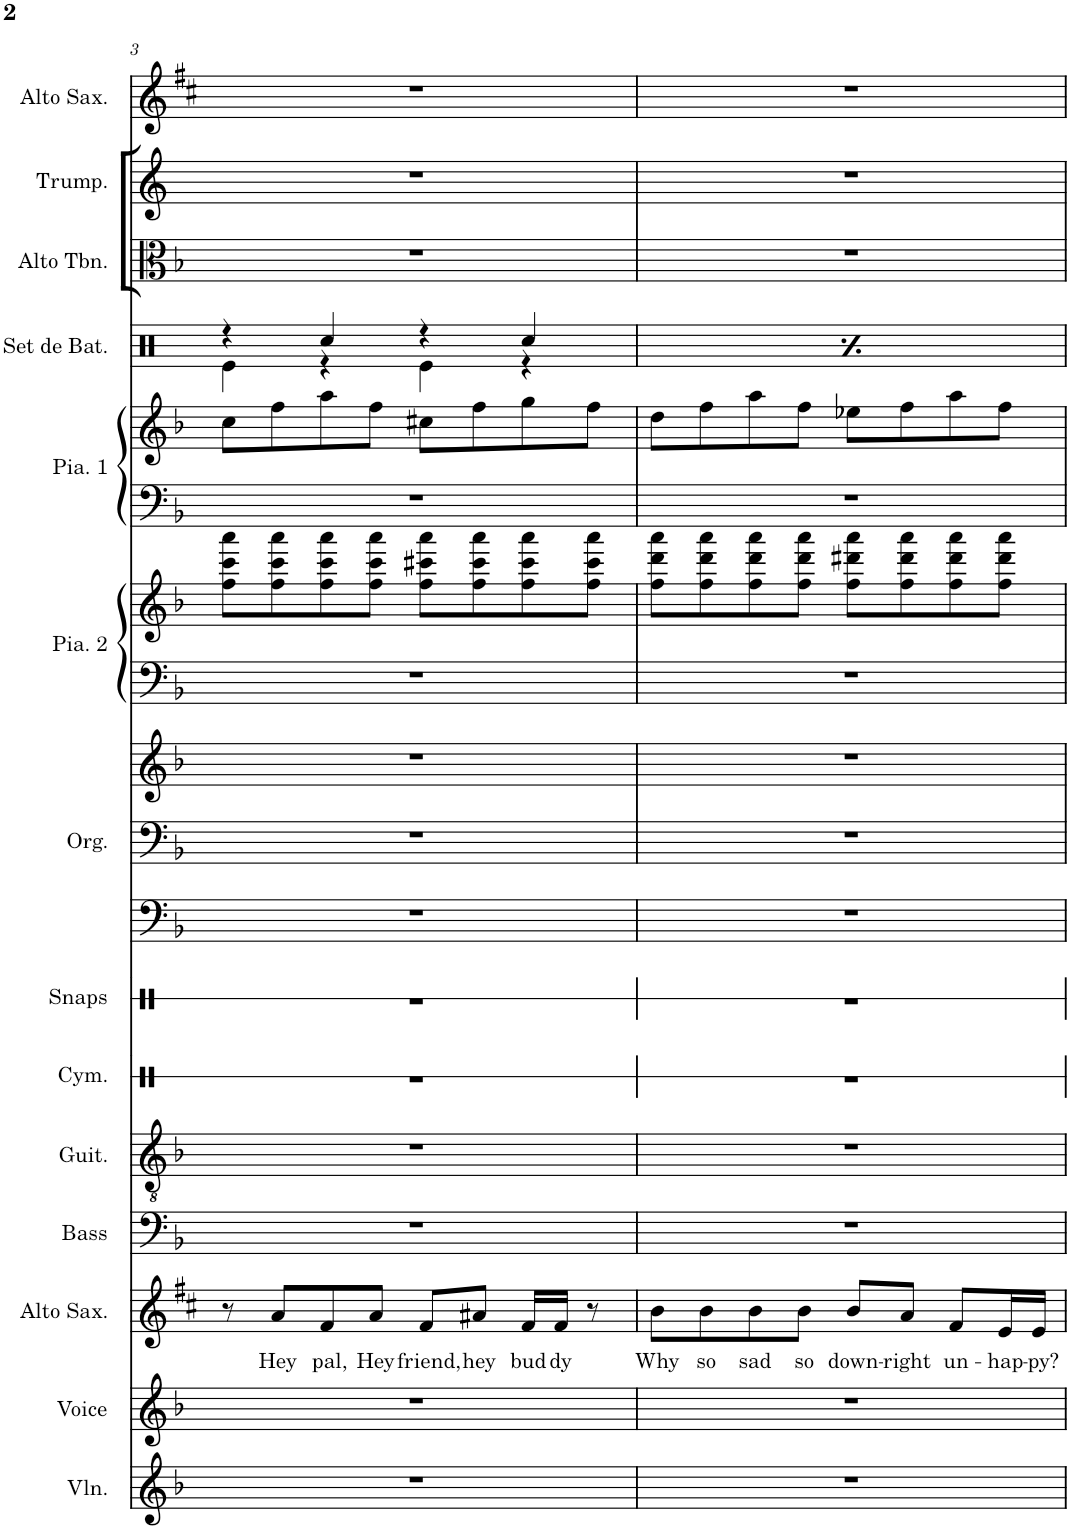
**kern	**kern	**kern	**text	**kern	**kern	**kern	**kern	**kern	**kern	**kern	**kern	**kern	**kern	**kern	**kern	**kern	**kern	**kern
*part14	*part13	*part12	*part12	*part11	*part10	*part9	*part8	*part7	*part7	*part7	*part6	*part6	*part5	*part5	*part4	*part3	*part2	*part1
*staff18	*staff17	*staff16	*staff16	*staff15	*staff14	*staff13	*staff12	*staff11	*staff10	*staff9	*staff8	*staff7	*staff6	*staff5	*staff4	*staff3	*staff2	*staff1
*I"Violin	*I"Voice	*I"Alto Saxophone	*	*I"Electric Bass	*I"Classical Guitar	*I"Cymbales	*I"Snaps	*I"Organ	*	*	*I"Piano 2	*	*I"Piano 1	*	*I"Set de batterie	*I"Alto Trombone	*I"Trumpet	*I"Alto Saxophone
*I'Vln.	*I'Voice	*I'Alto Sax.	*	*I'Bass	*I'Guit.	*I'Cym.	*I'Snaps	*I'Org.	*	*	*I'Pia. 2	*	*I'Pia. 1	*	*I'Set de Bat.	*I'Alto Tbn.	*I'Trump.	*I'Alto Sax.
!!LO:PB:g=z
*clefG2	*clefG2	*clefG2	*	*clefF4	*clefGv2	*clefX	*clefX	*clefF4	*clefF4	*clefG2	*clefF4	*clefG2	*clefF4	*clefG2	*clefX	*clefC3	*clefG2	*clefG2
*	*	*Trd5c9	*	*Trd7c12	*	*	*	*	*	*	*	*	*	*	*	*	*Trd1c2	*Trd5c9
*k[b-]	*k[b-]	*k[f#c#]	*	*k[b-]	*k[b-]	*k[]	*k[]	*k[b-]	*k[b-]	*k[b-]	*k[b-]	*k[b-]	*k[b-]	*k[b-]	*k[]	*k[b-]	*k[]	*k[f#c#]
*M4/4	*M4/4	*M4/4	*	*M4/4	*M4/4	*M4/4	*M4/4	*M4/4	*M4/4	*M4/4	*M4/4	*M4/4	*M4/4	*M4/4	*M4/4	*M4/4	*M4/4	*M4/4
=3	=3	=3	=3	=3	=3	=3	=3	=3	=3	=3	=3	=3	=3	=3	=3	=3	=3	=3
*	*	*	*	*	*	*	*	*	*	*	*	*	*	*	*^	*	*	*
1r	1r	8r	.	1r	1r	1r	1r	1r	1r	1r	1r	8ff\ 8ccc\ 8aaa\L	1r	8cc\L	4r	4Re\	1r	1r	1r
!	!	!	!LO:LY:b	!	!	!	!	!	!	!	!	!	!	!	!	!	!	!	!
.	.	8a/L	Hey	.	.	.	.	.	.	.	.	8ff\ 8ccc\ 8aaa\	.	8ff\	.	.	.	.	.
!	!	!	!LO:LY:b	!	!	!	!	!	!	!	!	!	!	!	!	!	!	!	!
.	.	8f#/	pal,	.	.	.	.	.	.	.	.	8ff\ 8ccc\ 8aaa\	.	8aa\	4Rcc/	4r	.	.	.
!	!	!	!LO:LY:b	!	!	!	!	!	!	!	!	!	!	!	!	!	!	!	!
.	.	8a/J	Hey	.	.	.	.	.	.	.	.	8ff\ 8ccc\ 8aaa\J	.	8ff\J	.	.	.	.	.
!	!	!	!LO:LY:b	!	!	!	!	!	!	!	!	!	!	!	!	!	!	!	!
.	.	8f#/L	friend,	.	.	.	.	.	.	.	.	8ff\ 8ccc#X\ 8aaa\L	.	8cc#X\L	4r	4Re\	.	.	.
!	!	!	!LO:LY:b	!	!	!	!	!	!	!	!	!	!	!	!	!	!	!	!
.	.	8a#X/J	hey	.	.	.	.	.	.	.	.	8ff\ 8ccc#\ 8aaa\	.	8ff\	.	.	.	.	.
!	!	!	!LO:LY:b	!	!	!	!	!	!	!	!	!	!	!	!	!	!	!	!
.	.	16f#/LL	bud	.	.	.	.	.	.	.	.	8ff\ 8ccc#\ 8aaa\	.	8gg\	4Rcc/	4r	.	.	.
!	!	!	!LO:LY:b	!	!	!	!	!	!	!	!	!	!	!	!	!	!	!	!
.	.	16f#/JJ	dy	.	.	.	.	.	.	.	.	.	.	.	.	.	.	.	.
.	.	8r	.	.	.	.	.	.	.	.	.	8ff\ 8ccc#\ 8aaa\J	.	8ff\J	.	.	.	.	.
=4	=4	=4	=4	=4	=4	=4	=4	=4	=4	=4	=4	=4	=4	=4	=4	=4	=4	=4	=4
!	!	!	!LO:LY:b	!	!	!	!	!	!	!	!	!	!	!	!	!	!	!	!
1r	1r	8b\L	Why	1r	1r	1r	1r	1r	1r	1r	1r	8ff\ 8ddd\ 8aaa\L	1r	8dd\L	4r	4Re\	1r	1r	1r
!	!	!	!LO:LY:b	!	!	!	!	!	!	!	!	!	!	!	!	!	!	!	!
.	.	8b\	so	.	.	.	.	.	.	.	.	8ff\ 8ddd\ 8aaa\	.	8ff\	.	.	.	.	.
!	!	!	!LO:LY:b	!	!	!	!	!	!	!	!	!	!	!	!	!	!	!	!
.	.	8b\	sad	.	.	.	.	.	.	.	.	8ff\ 8ddd\ 8aaa\	.	8aa\	4Rcc/	4r	.	.	.
!	!	!	!LO:LY:b	!	!	!	!	!	!	!	!	!	!	!	!	!	!	!	!
.	.	8b\J	so	.	.	.	.	.	.	.	.	8ff\ 8ddd\ 8aaa\J	.	8ff\J	.	.	.	.	.
!	!	!	!LO:LY:b	!	!	!	!	!	!	!	!	!	!	!	!	!	!	!	!
.	.	8b/L	down-	.	.	.	.	.	.	.	.	8ff\ 8ddd#X\ 8aaa\L	.	8ee-X\L	4r	4Re\	.	.	.
!	!	!	!LO:LY:b	!	!	!	!	!	!	!	!	!	!	!	!	!	!	!	!
.	.	8a/J	-right	.	.	.	.	.	.	.	.	8ff\ 8ddd#\ 8aaa\	.	8ff\	.	.	.	.	.
!	!	!	!LO:LY:b	!	!	!	!	!	!	!	!	!	!	!	!	!	!	!	!
.	.	8f#/L	un-	.	.	.	.	.	.	.	.	8ff\ 8ddd#\ 8aaa\	.	8aa\	4Rcc/	4r	.	.	.
!	!	!	!LO:LY:b	!	!	!	!	!	!	!	!	!	!	!	!	!	!	!	!
.	.	16e/L	-hap-	.	.	.	.	.	.	.	.	8ff\ 8ddd#\ 8aaa\J	.	8ff\J	.	.	.	.	.
!	!	!	!LO:LY:b	!	!	!	!	!	!	!	!	!	!	!	!	!	!	!	!
.	.	16e/JJ	-py?	.	.	.	.	.	.	.	.	.	.	.	.	.	.	.	.
*	*	*	*	*	*	*	*	*	*	*	*	*	*	*	*v	*v	*	*	*
=	=	=	=	=	=	=	=	=	=	=	=	=	=	=	=	=	=	=
*-	*-	*-	*-	*-	*-	*-	*-	*-	*-	*-	*-	*-	*-	*-	*-	*-	*-	*-
